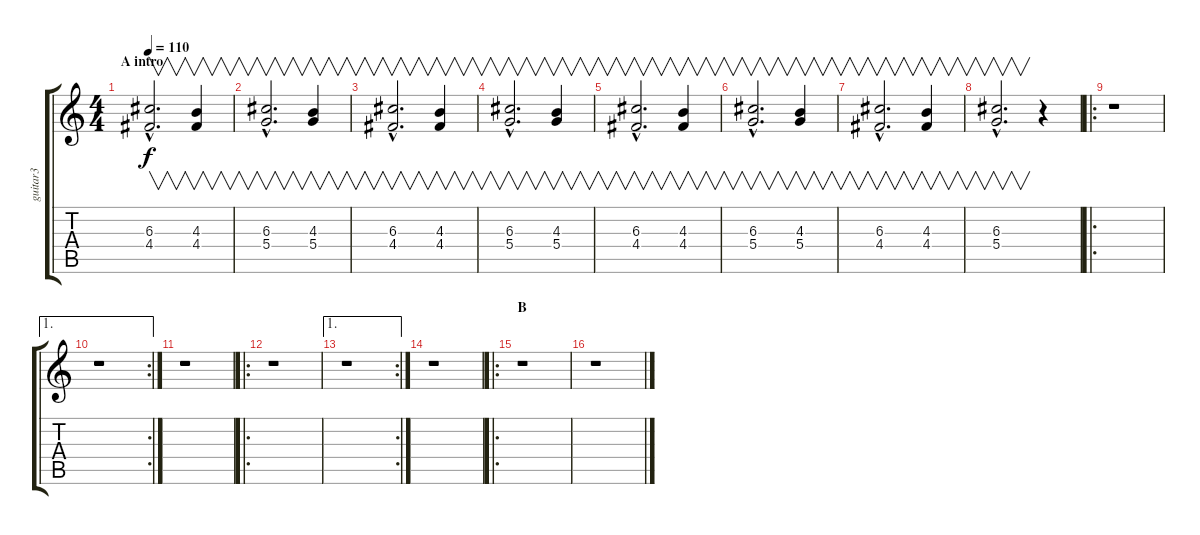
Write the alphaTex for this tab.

\track ("guitar3" "guitar3") {instrument electricguitarclean}
\staff {score tabs}
\tuning (E4 B3 G3 D3 A2 D2) {hide}
\ts (4 4)
\section ("" "A intro")
\tempo 110
\clef g2
\ks c
(6.3{hac} 4.4{hac}).2{v d dy f instrument electricguitarclean} (4.3 4.4).4{v} |
(6.3{hac} 5.4{hac}).2{v d} (4.3 5.4).4{v} |
(6.3{hac} 4.4{hac}).2{v d} (4.3 4.4).4{v} |
(6.3{hac} 5.4{hac}).2{v d} (4.3 5.4).4{v} |
(6.3{hac} 4.4{hac}).2{v d} (4.3 4.4).4{v} |
(6.3{hac} 5.4{hac}).2{v d} (4.3 5.4).4{v} |
(6.3{hac} 4.4{hac}).2{v d} (4.3 4.4).4{v} |
(6.3{hac} 5.4{hac}).2{v d} r.4 |
\ro
r.1 |
\ae 1
\rc 2
r.1 |
r.1 |
\ro
r.1 |
\ae 1
\rc 2
r.1 |
r.1 |
\ro
\section ("" "B")
r.1 |
r.1
